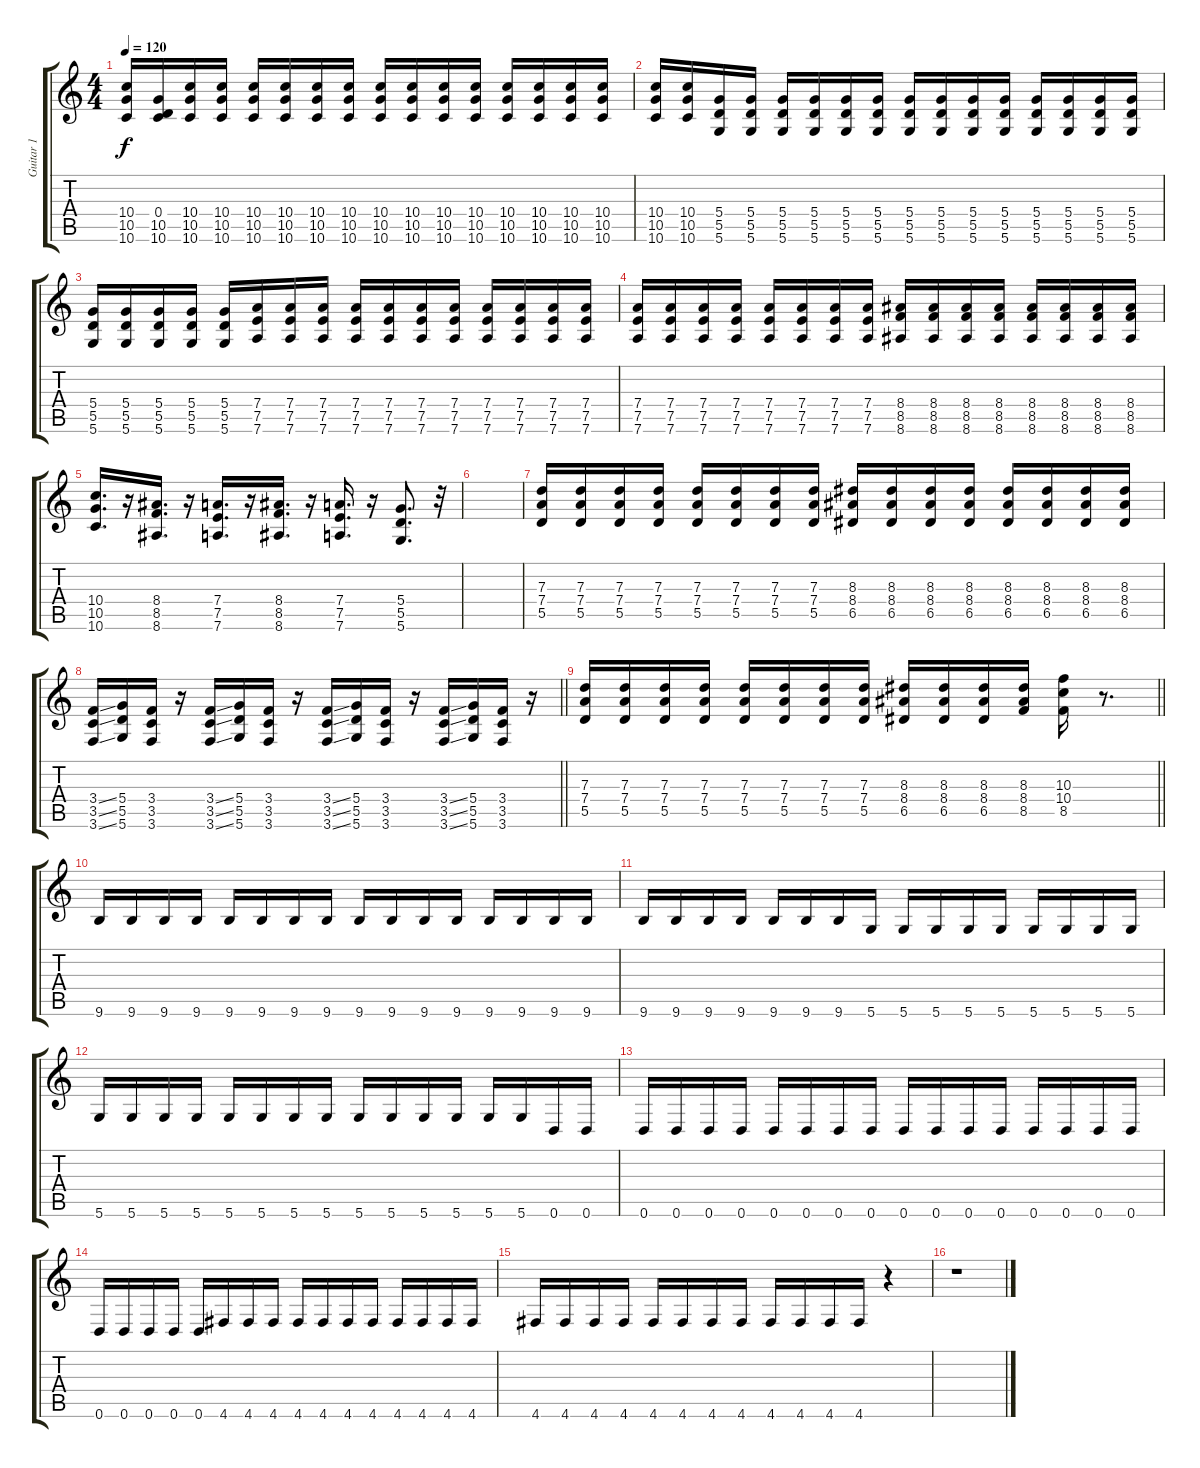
\track ("Guitar 1" "Guitar 1") {instrument distortionguitar}
\staff {score tabs}
\tuning (E4 B3 G3 D3 A2 D2) {hide}
\ts (4 4)
\tempo 120
\clef g2
\ks c
(10.4 10.5 10.6).16{dy f} (0.4 10.5 10.6).16 (10.4 10.5 10.6).16 (10.4 10.5 10.6).16 (10.4 10.5 10.6).16 (10.4 10.5 10.6).16 (10.4 10.5 10.6).16 (10.4 10.5 10.6).16 (10.4 10.5 10.6).16 (10.4 10.5 10.6).16 (10.4 10.5 10.6).16 (10.4 10.5 10.6).16 (10.4 10.5 10.6).16 (10.4 10.5 10.6).16 (10.4 10.5 10.6).16 (10.4 10.5 10.6).16 |
(10.4 10.5 10.6).16 (10.4 10.5 10.6).16 (5.4 5.5 5.6).16 (5.4 5.5 5.6).16 (5.4 5.5 5.6).16 (5.4 5.5 5.6).16 (5.4 5.5 5.6).16 (5.4 5.5 5.6).16 (5.4 5.5 5.6).16 (5.4 5.5 5.6).16 (5.4 5.5 5.6).16 (5.4 5.5 5.6).16 (5.4 5.5 5.6).16 (5.4 5.5 5.6).16 (5.4 5.5 5.6).16 (5.4 5.5 5.6).16 |
(5.4 5.5 5.6).16 (5.4 5.5 5.6).16 (5.4 5.5 5.6).16 (5.4 5.5 5.6).16 (5.4 5.5 5.6).16 (7.4 7.5 7.6).16 (7.4 7.5 7.6).16 (7.4 7.5 7.6).16 (7.4 7.5 7.6).16 (7.4 7.5 7.6).16 (7.4 7.5 7.6).16 (7.4 7.5 7.6).16 (7.4 7.5 7.6).16 (7.4 7.5 7.6).16 (7.4 7.5 7.6).16 (7.4 7.5 7.6).16 |
(7.4 7.5 7.6).16 (7.4 7.5 7.6).16 (7.4 7.5 7.6).16 (7.4 7.5 7.6).16 (7.4 7.5 7.6).16 (7.4 7.5 7.6).16 (7.4 7.5 7.6).16 (7.4 7.5 7.6).16 (8.4 8.5 8.6).16 (8.4 8.5 8.6).16 (8.4 8.5 8.6).16 (8.4 8.5 8.6).16 (8.4 8.5 8.6).16 (8.4 8.5 8.6).16 (8.4 8.5 8.6).16 (8.4 8.5 8.6).16 |
(10.4 10.5 10.6).16{d} r.16 (8.4 8.5 8.6).16{d} r.16 (7.4 7.5 7.6).16{d} r.16 (8.4 8.5 8.6).16{d} r.16 (7.4 7.5 7.6).16{d} r.16 (5.4 5.5 5.6).8{d} r.32 |
|
(7.3 7.4 5.5).16 (7.3 7.4 5.5).16 (7.3 7.4 5.5).16 (7.3 7.4 5.5).16 (7.3 7.4 5.5).16 (7.3 7.4 5.5).16 (7.3 7.4 5.5).16 (7.3 7.4 5.5).16 (8.3 8.4 6.5).16 (8.3 8.4 6.5).16 (8.3 8.4 6.5).16 (8.3 8.4 6.5).16 (8.3 8.4 6.5).16 (8.3 8.4 6.5).16 (8.3 8.4 6.5).16 (8.3 8.4 6.5).16 |
\barLineRight lightlight
(3.4{ss} 3.5{ss} 3.6{ss}).16 (5.4 5.5 5.6).16 (3.4 3.5 3.6).16 r.16 (3.4{ss} 3.5{ss} 3.6{ss}).16 (5.4 5.5 5.6).16 (3.4 3.5 3.6).16 r.16 (3.4{ss} 3.5{ss} 3.6{ss}).16 (5.4 5.5 5.6).16 (3.4 3.5 3.6).16 r.16 (3.4{ss} 3.5{ss} 3.6{ss}).16 (5.4 5.5 5.6).16 (3.4 3.5 3.6).16 r.16 |
\barLineRight lightlight
(7.3 7.4 5.5).16 (7.3 7.4 5.5).16 (7.3 7.4 5.5).16 (7.3 7.4 5.5).16 (7.3 7.4 5.5).16 (7.3 7.4 5.5).16 (7.3 7.4 5.5).16 (7.3 7.4 5.5).16 (8.3 8.4 6.5).16 (8.3 8.4 6.5).16 (8.3 8.4 6.5).16 (8.3 8.4 8.5).16 (10.3 10.4 8.5).16 r.8{d} |
9.6.16 9.6.16 9.6.16 9.6.16 9.6.16 9.6.16 9.6.16 9.6.16 9.6.16 9.6.16 9.6.16 9.6.16 9.6.16 9.6.16 9.6.16 9.6.16 |
9.6.16 9.6.16 9.6.16 9.6.16 9.6.16 9.6.16 9.6.16 5.6.16 5.6.16 5.6.16 5.6.16 5.6.16 5.6.16 5.6.16 5.6.16 5.6.16 |
5.6.16 5.6.16 5.6.16 5.6.16 5.6.16 5.6.16 5.6.16 5.6.16 5.6.16 5.6.16 5.6.16 5.6.16 5.6.16 5.6.16 0.6.16 0.6.16 |
0.6.16 0.6.16 0.6.16 0.6.16 0.6.16 0.6.16 0.6.16 0.6.16 0.6.16 0.6.16 0.6.16 0.6.16 0.6.16 0.6.16 0.6.16 0.6.16 |
0.6.16 0.6.16 0.6.16 0.6.16 0.6.16 4.6.16 4.6.16 4.6.16 4.6.16 4.6.16 4.6.16 4.6.16 4.6.16 4.6.16 4.6.16 4.6.16 |
4.6.16 4.6.16 4.6.16 4.6.16 4.6.16 4.6.16 4.6.16 4.6.16 4.6.16 4.6.16 4.6.16 4.6.16 r.4 |
r.1
